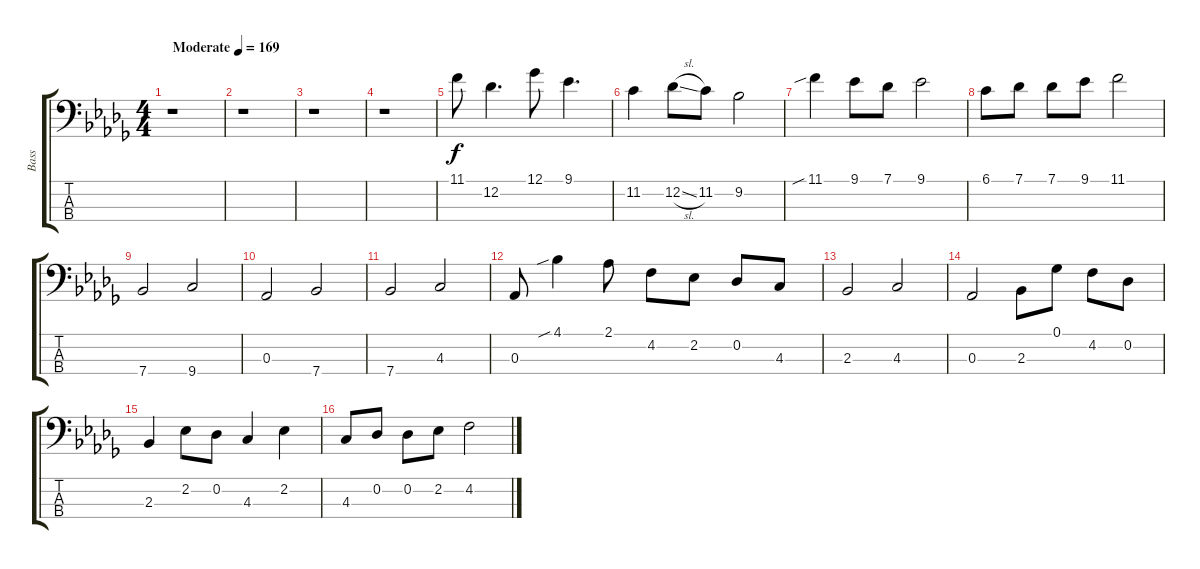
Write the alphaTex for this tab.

\track ("Bass" "Bass") {instrument electricbasspick}
\staff {score tabs}
\tuning (Gb2 Db2 Ab1 Eb1) {hide}
\ts (4 4)
\tempo (169 "Moderate")
\clef f4
\ks db
r.1{dy f instrument electricbasspick} |
r.1 |
r.1 |
r.1 |
11.1.8 12.2.4{d} 12.1.8 9.1.4{d} |
11.2.4 12.2{sl}.8 11.2.8 9.2.2 |
11.1{sib}.4 9.1.8 7.1.8 9.1.2 |
6.1.8 7.1.8 7.1.8 9.1.8 11.1.2 |
7.4.2 9.4.2 |
0.3.2 7.4.2 |
7.4.2 4.3.2 |
0.3.8 4.1{sib}.4 2.1.8 4.2.8 2.2.8 0.2.8 4.3.8 |
2.3.2 4.3.2 |
0.3.2 2.3.8 0.1.8 4.2.8 0.2.8 |
2.3.4 2.2.8 0.2.8 4.3.4 2.2.4 |
4.3.8 0.2.8 0.2.8 2.2.8 4.2.2
